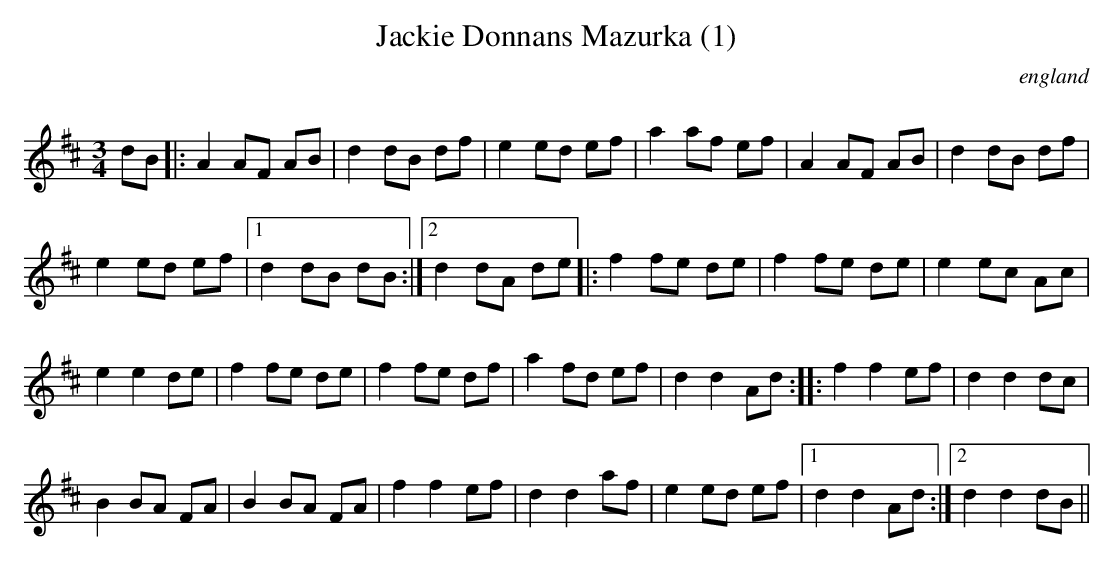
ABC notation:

X:1
T:Jackie Donnans Mazurka (1)
O:england
Q:300
M:3/4
K:D
dB |: A2 AF AB | d2 dB df | e2 ed ef | a2 af ef | A2 AF AB | d2 dB df |
e2 ed ef |1 d2 dB dB :|2 d2 dA de |: f2 fe de | f2 fe de | e2 ec Ac |
e2 e2 de | f2 fe de | f2 fe df | a2 fd ef | d2 d2 Ad :: f2 f2 ef | d2 d2 dc |
B2 BA FA | B2 BA FA | f2 f2 ef | d2 d2 af | e2 ed ef |1 d2 d2 Ad :|2 d2 d2 dB ||
